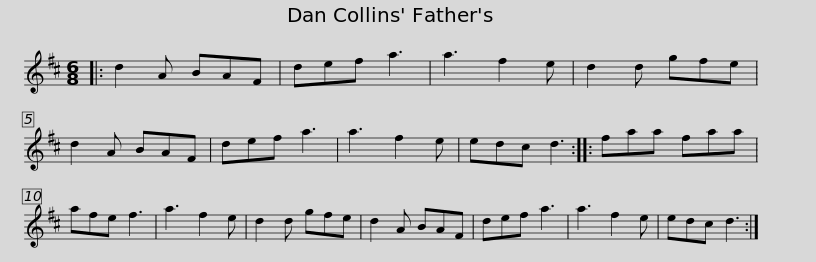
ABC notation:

X:1
L:1/8
M:6/8
I:linebreak $
K:D
V:1 treble
V:1
|: d2 A BAF | def a3 | a3 f2 e | d2 d gfe | d2 A BAF | %5
 def a3 | a3 f2 e | edc d3 ::$ faa faa | afe f3 | %10
 a3 f2 e | d2 d gfe | d2 A BAF | def a3 | a3 f2 e | %15
 edc d3 :| %16
